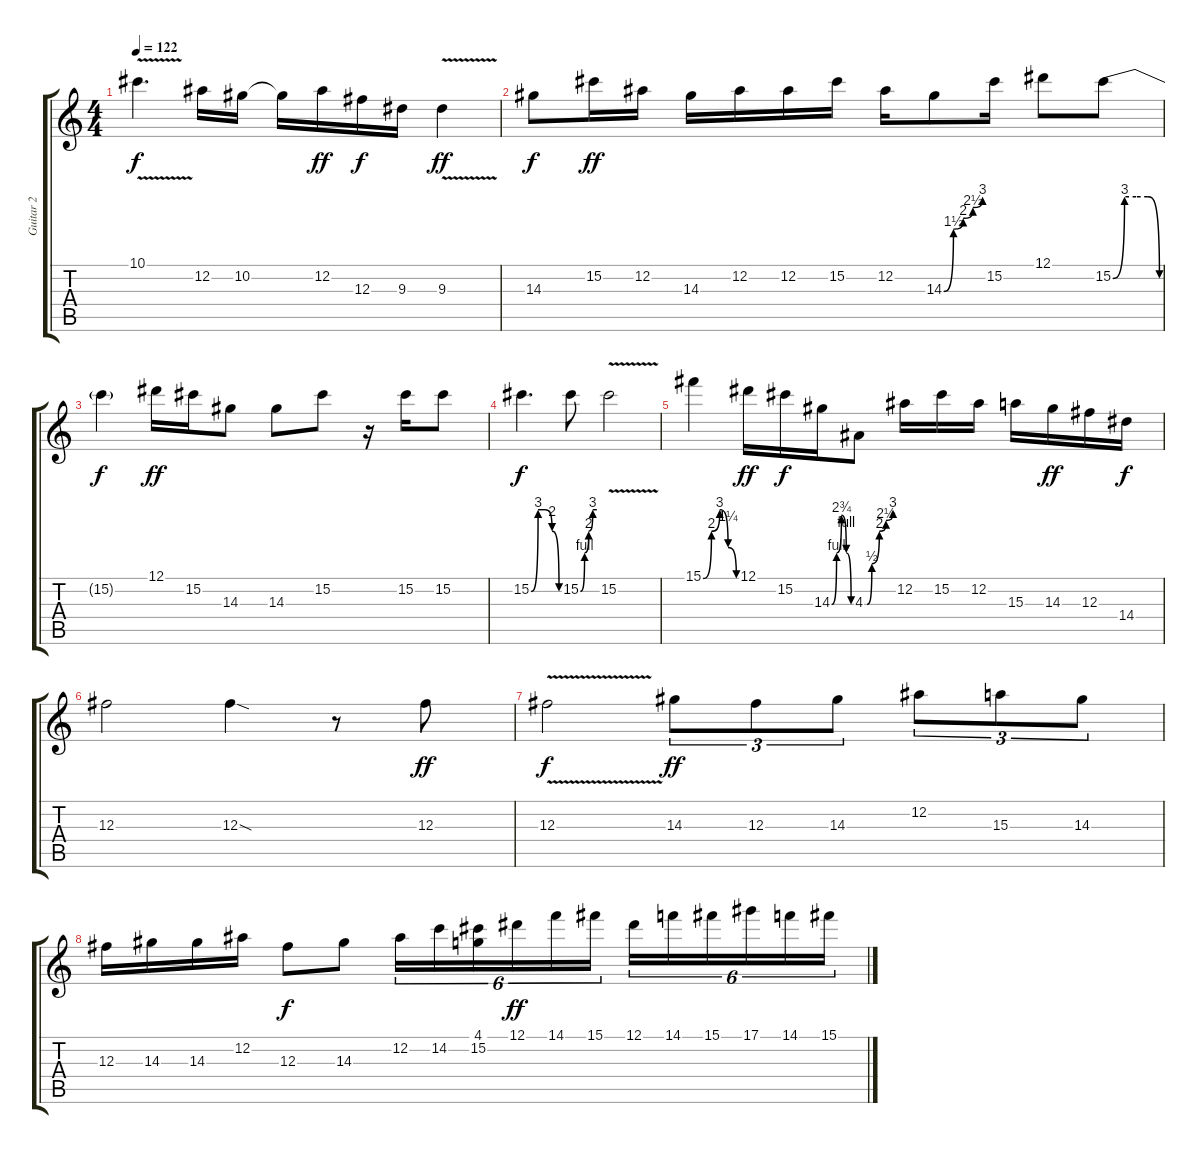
\track ("Guitar 2" "Guitar 2") {instrument distortionguitar}
\staff {score tabs}
\tuning (Eb4 Bb3 Gb3 Db3 Ab2 Eb2) {hide}
\ts (4 4)
\tempo 122
\clef g2
\ks c
10.1{v}.4{d dy f} 12.2.16 10.2.16 10.2{t}.16 12.2.16{dy ff} 12.3.16{dy f} 9.3.16 9.3{v}.4{dy ff} |
14.3.8{dy f} 15.2.16{dy ff} 12.2.16 14.3.16 12.2.16 12.2.16 15.2.16 12.2.16 14.3{be (custom 0 0 15 6 30 8 45 10 60 12)}.8 15.2.16 12.1.8 15.2{be (custom 0 0 15 12 30 12 45 12 60 0)}.8 |
15.2{t}.4{dy f} 12.1.16{dy ff} 15.2.16 14.3.8 14.3.8 15.2.8 r.16 15.2.16 15.2.8 |
15.2{be (custom 0 0 15 12 30 12 45 8 60 0)}.4{d dy f} 15.2{be (custom 0 0 15 4 30 8 45 12 60 12)}.8 15.2{v}.2 |
15.1{be (custom 0 0 15 8 30 12 45 5 60 0)}.4 12.1.16{dy ff} 15.2.16{dy f} 14.3{be (custom 0 0 15 4 30 11 45 4 60 0)}.16 4.3{be (custom 0 0 5 0 15 2 31 8 45 10 60 12)}.8 12.2.16 15.2.16 12.2.16 15.3.16 14.3.16{dy ff} 12.3.16 14.4.16{dy f} |
12.3.2 12.3{sod}.4 r.8 12.3.8{dy ff} |
12.3{v}.2{dy f} 14.3.8{tu (3 2) dy ff} 12.3.8{tu (3 2)} 14.3.8{tu (3 2)} 12.2.8{tu (3 2)} 15.3.8{tu (3 2)} 14.3.8{tu (3 2)} |
12.3.16 14.3.16 14.3.16 12.2.16 12.3.8{dy f} 14.3.8 12.2.16{tu (6 4)} 14.2.16{tu (6 4)} (4.1 15.2).16{tu (6 4)} 12.1.16{tu (6 4) dy ff} 14.1.16{tu (6 4)} 15.1.16{tu (6 4)} 12.1.16{tu (6 4)} 14.1.16{tu (6 4)} 15.1.16{tu (6 4)} 17.1.16{tu (6 4)} 14.1.16{tu (6 4)} 15.1.16{tu (6 4)}
